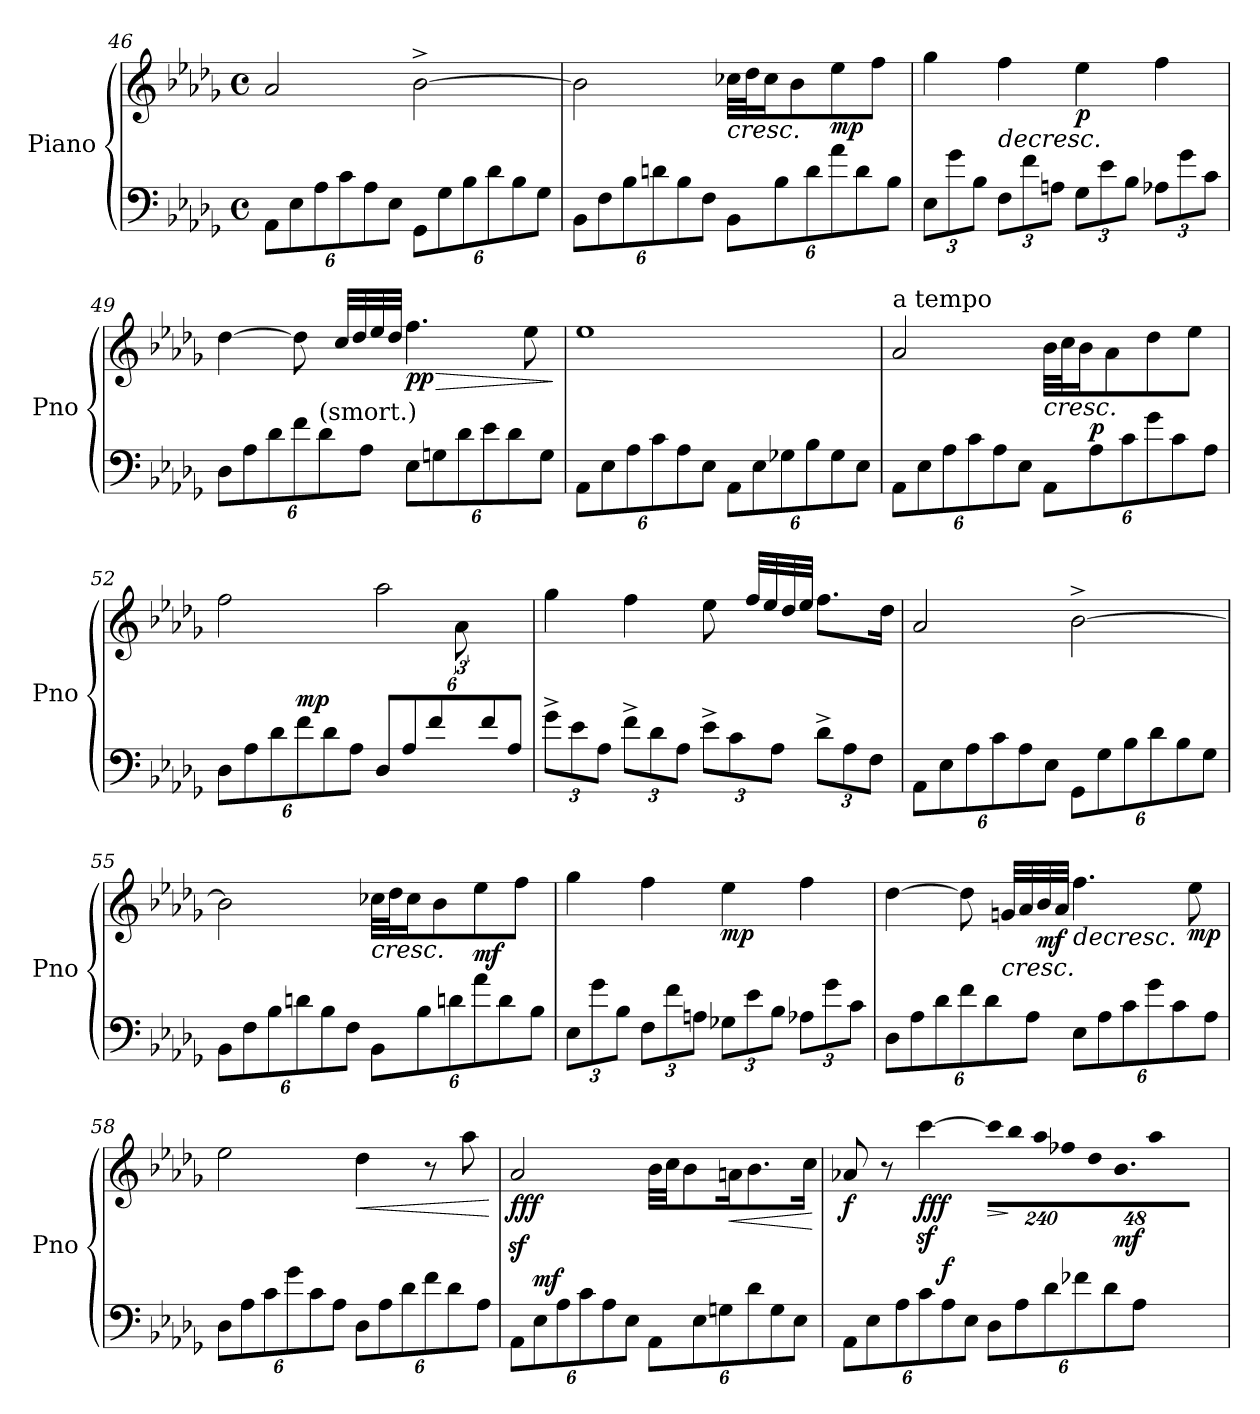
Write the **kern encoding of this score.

**kern	**kern	**dynam
*part1	*part1	*part1
*staff2	*staff1	*staff1/2
*I"Piano	*	*
*I'Pno	*	*
!!LO:LB:g=z
*clefF4	*clefG2	*
*k[b-e-a-d-g-]	*k[b-e-a-d-g-]	*
*D-:	*D-:	*
*M4/4	*M4/4	*
*met(c)	*met(c)	*
*Xbrackettup	*	*
=46	=46	=46
12AA-\L	2a-/	.
12E-\	.	.
12A-\	.	.
12c\	.	.
12A-\	.	.
12E-\J	.	.
12GG-\L	[2b-^\	.
12G-\	.	.
12B-\	.	.
12d-\	.	.
12B-\	.	.
12G-\J	.	.
=47	=47	=47
12BB-\L	2b-\]	.
12F\	.	.
12B-\	.	.
12dn\	.	.
12B-\	.	.
12F\J	.	.
!	!	!LO:HP:b
12BB-\L	32cc-X\LLL	<
.	32dd-\J	.
.	16cc-\J	.
12B-\	.	.
.	8b-\	.
12d\	.	.
!	!	!LO:DY:b
12a-\	8ee-\	mp
12d\	.	.
.	8ff\J	.
12B-\J	.	.
.	.	[
=48	=48	=48
12E-\L	4gg-\	.
12g-\	.	.
12B-\J	.	.
!	!	!LO:HP:b
12F\L	4ff\	>
12f\	.	.
12An\J	.	.
!	!	!LO:DY:b
12G-\L	4ee-\	p
12e-\	.	.
12B-\J	.	.
12A-X\L	4ff\	.
12g-\	.	.
12c\J	.	.
!!LO:LB:g=z
=49	=49	=49
12D-\L	[4dd-\	.
12A-\	.	.
12d-\	.	.
12f\	8dd-\]	]
!LO:TX:a:t=(smort.)	!	!
12d-\	.	.
.	32cc/LLL	.
.	32dd-/	.
12A-\J	.	.
.	32ee-/	.
.	32dd-/JJJ	.
!	!	!LO:HP:b
!	!	!LO:DY:n=1:b
12E-\L	4.ff\	> pp
12Gn\	.	.
12d-\	.	.
12e-\	.	.
12d-\	.	.
.	8ee-\	.
12G\J	.	.
.	.	]
=50	=50	=50
12AA-\L	1ee-	.
12E-\	.	.
12A-\	.	.
12c\	.	.
12A-\	.	.
12E-\J	.	.
12AA-\L	.	.
12E-\	.	.
12G-X\	.	.
12B-\	.	.
12G-\	.	.
12E-\J	.	.
=51	=51	=51
!	!LO:TX:a:t=a tempo	!
12AA-\L	2a-/	.
12E-\	.	.
12A-\	.	.
12c\	.	.
12A-\	.	.
12E-\J	.	.
!	!	!LO:HP:b
12AA-\L	32b-\LLL	<
.	32cc\J	.
.	16b-\J	.
!	!	!LO:DY:a=2
12A-\	.	p
.	8a-\	.
12c\	.	.
12g-\	8dd-\	.
12c\	.	.
.	8ee-\J	.
12A-\J	.	.
!!LO:PB:g=z
=52	=52	=52
*	*^	*
12D-\L	2ff\	2.ryy	.
12A-\	.	.	.
12d-\	.	.	.
!	!	!	!LO:DY:a=2
12f\	.	.	mp
12d-\	.	.	.
12A-\J	.	.	.
12D-/L	2aa-\	.	[
12A-/	.	.	.
12f/	.	.	.
12ryy	.	12a-\	.
12f/	.	6ryy	.
12A-/J	.	.	.
*	*v	*v	*
=53	=53	=53
12g-^\L	4gg-\	.
12e-\	.	.
12A-\J	.	.
12f^\L	4ff\	.
12d-\	.	.
12A-\J	.	.
12e-^\L	8ee-\	.
12c\	.	.
.	32ff/LLL	.
.	32ee-/	.
12A-\J	.	.
.	32dd-/	.
.	32ee-/JJJ	.
12d-^\L	8.ff\L	.
12A-\	.	.
12F\J	.	.
.	16dd-\Jk	.
=54	=54	=54
12AA-\L	2a-/	.
12E-\	.	.
12A-\	.	.
12c\	.	.
12A-\	.	.
12E-\J	.	.
12GG-\L	[2b-^\	.
12G-\	.	.
12B-\	.	.
12d-\	.	.
12B-\	.	.
12G-\J	.	.
!!LO:LB:g=z
=55	=55	=55
12BB-\L	2b-\]	.
12F\	.	.
12B-\	.	.
12dn\	.	.
12B-\	.	.
12F\J	.	.
!	!	!LO:HP:b
12BB-\L	32cc-X\LLL	<
.	32dd-\J	.
.	16cc-\J	.
12B-\	.	.
.	8b-\	.
12dn\	.	.
!	!	!LO:DY:b
12a-\	8ee-\	mf
12d\	.	.
.	8ff\J	.
12B-\J	.	.
.	.	[
=56	=56	=56
12E-\L	4gg-\	.
12g-\	.	.
12B-\J	.	.
12F\L	4ff\	.
12f\	.	.
12An\J	.	.
!	!	!LO:DY:b
12G-X\L	4ee-\	mp
12e-\	.	.
12B-\J	.	.
12A-X\L	4ff\	.
12g-\	.	.
12c\J	.	.
=57	=57	=57
12D-\L	[4dd-\	.
12A-\	.	.
12d-\	.	.
12f\	8dd-\]	.
12d-\	.	.
!	!	!LO:HP:b
.	32gn/LLL	<
.	32a-/	.
12A-\J	.	.
!	!	!LO:DY:b
.	32b-/	mf
.	32a-/JJJ	.
!	!	!LO:HP:n=1:b
12E-\L	4.ff\	[ >
12A-\	.	.
12c\	.	.
12g-\	.	.
12c\	.	.
!	!	!LO:DY:b
.	8ee-\	mp
12A-\J	.	.
.	.	]
!!LO:LB:g=z
=58	=58	=58
12D-\L	2ee-\	.
12A-\	.	.
12c\	.	.
12g-\	.	.
12c\	.	.
12A-\J	.	.
!	!	!LO:HP:b
12D-\L	4dd-\	<
12A-\	.	.
12d-\	.	.
12f\	8r	.
12d-\	.	.
.	8aa-\	.
12A-\J	.	.
.	.	[
=59	=59	=59
!	!	!LO:DY:b
12AA-\L	2a-z</	fff
!	!	!LO:DY:a=2
12E-\	.	mf
12A-\	.	.
12c\	.	.
12A-\	.	.
12E-\J	.	.
12AA-\L	32b-\LLL	.
.	32cc\JJ	.
.	8b-\	.
12E-\	.	.
12Gn\	.	.
!	!	!LO:HP:b
.	16an\K	<
12d-\	8.b-\	.
12G\	.	.
12E-\J	.	.
.	16cc\Jk	.
.	.	[
=60	=60	=60
!	!	!LO:DY:b
12AA-\L	8a-X/	f
12E-\	.	.
.	8r	.
12A-\	.	.
!	!	!LO:DY:b
12c\	[4cccz<\	fff
!	!	!LO:DY:a=2
12A-\	.	f
12E-\J	.	.
*	*Xbrackettup	*
!	!LO:N:vis=8	!LO:HP:b
12D-\L	1920%137ccc\L]	>
!	!LO:N:vis=8	!
.	1920%137bb-\	]
12A-\	.	.
!	!LO:N:vis=8	!
.	1920%137aa-\	.
12d-\	.	.
!	!LO:N:vis=8	!
.	1920%137ff-X\	.
12f-X\	.	.
!	!LO:N:vis=8	!
.	1920%137dd-\	.
12d-\	.	.
!	!LO:N:vis=8.	!LO:DY:b
.	384%41b-\	mf
12A-\J	.	.
!	!LO:N:vis=16	!
.	480%17aa-\Jk	.
.	960ryy	.
=	=	=
*-	*-	*-
